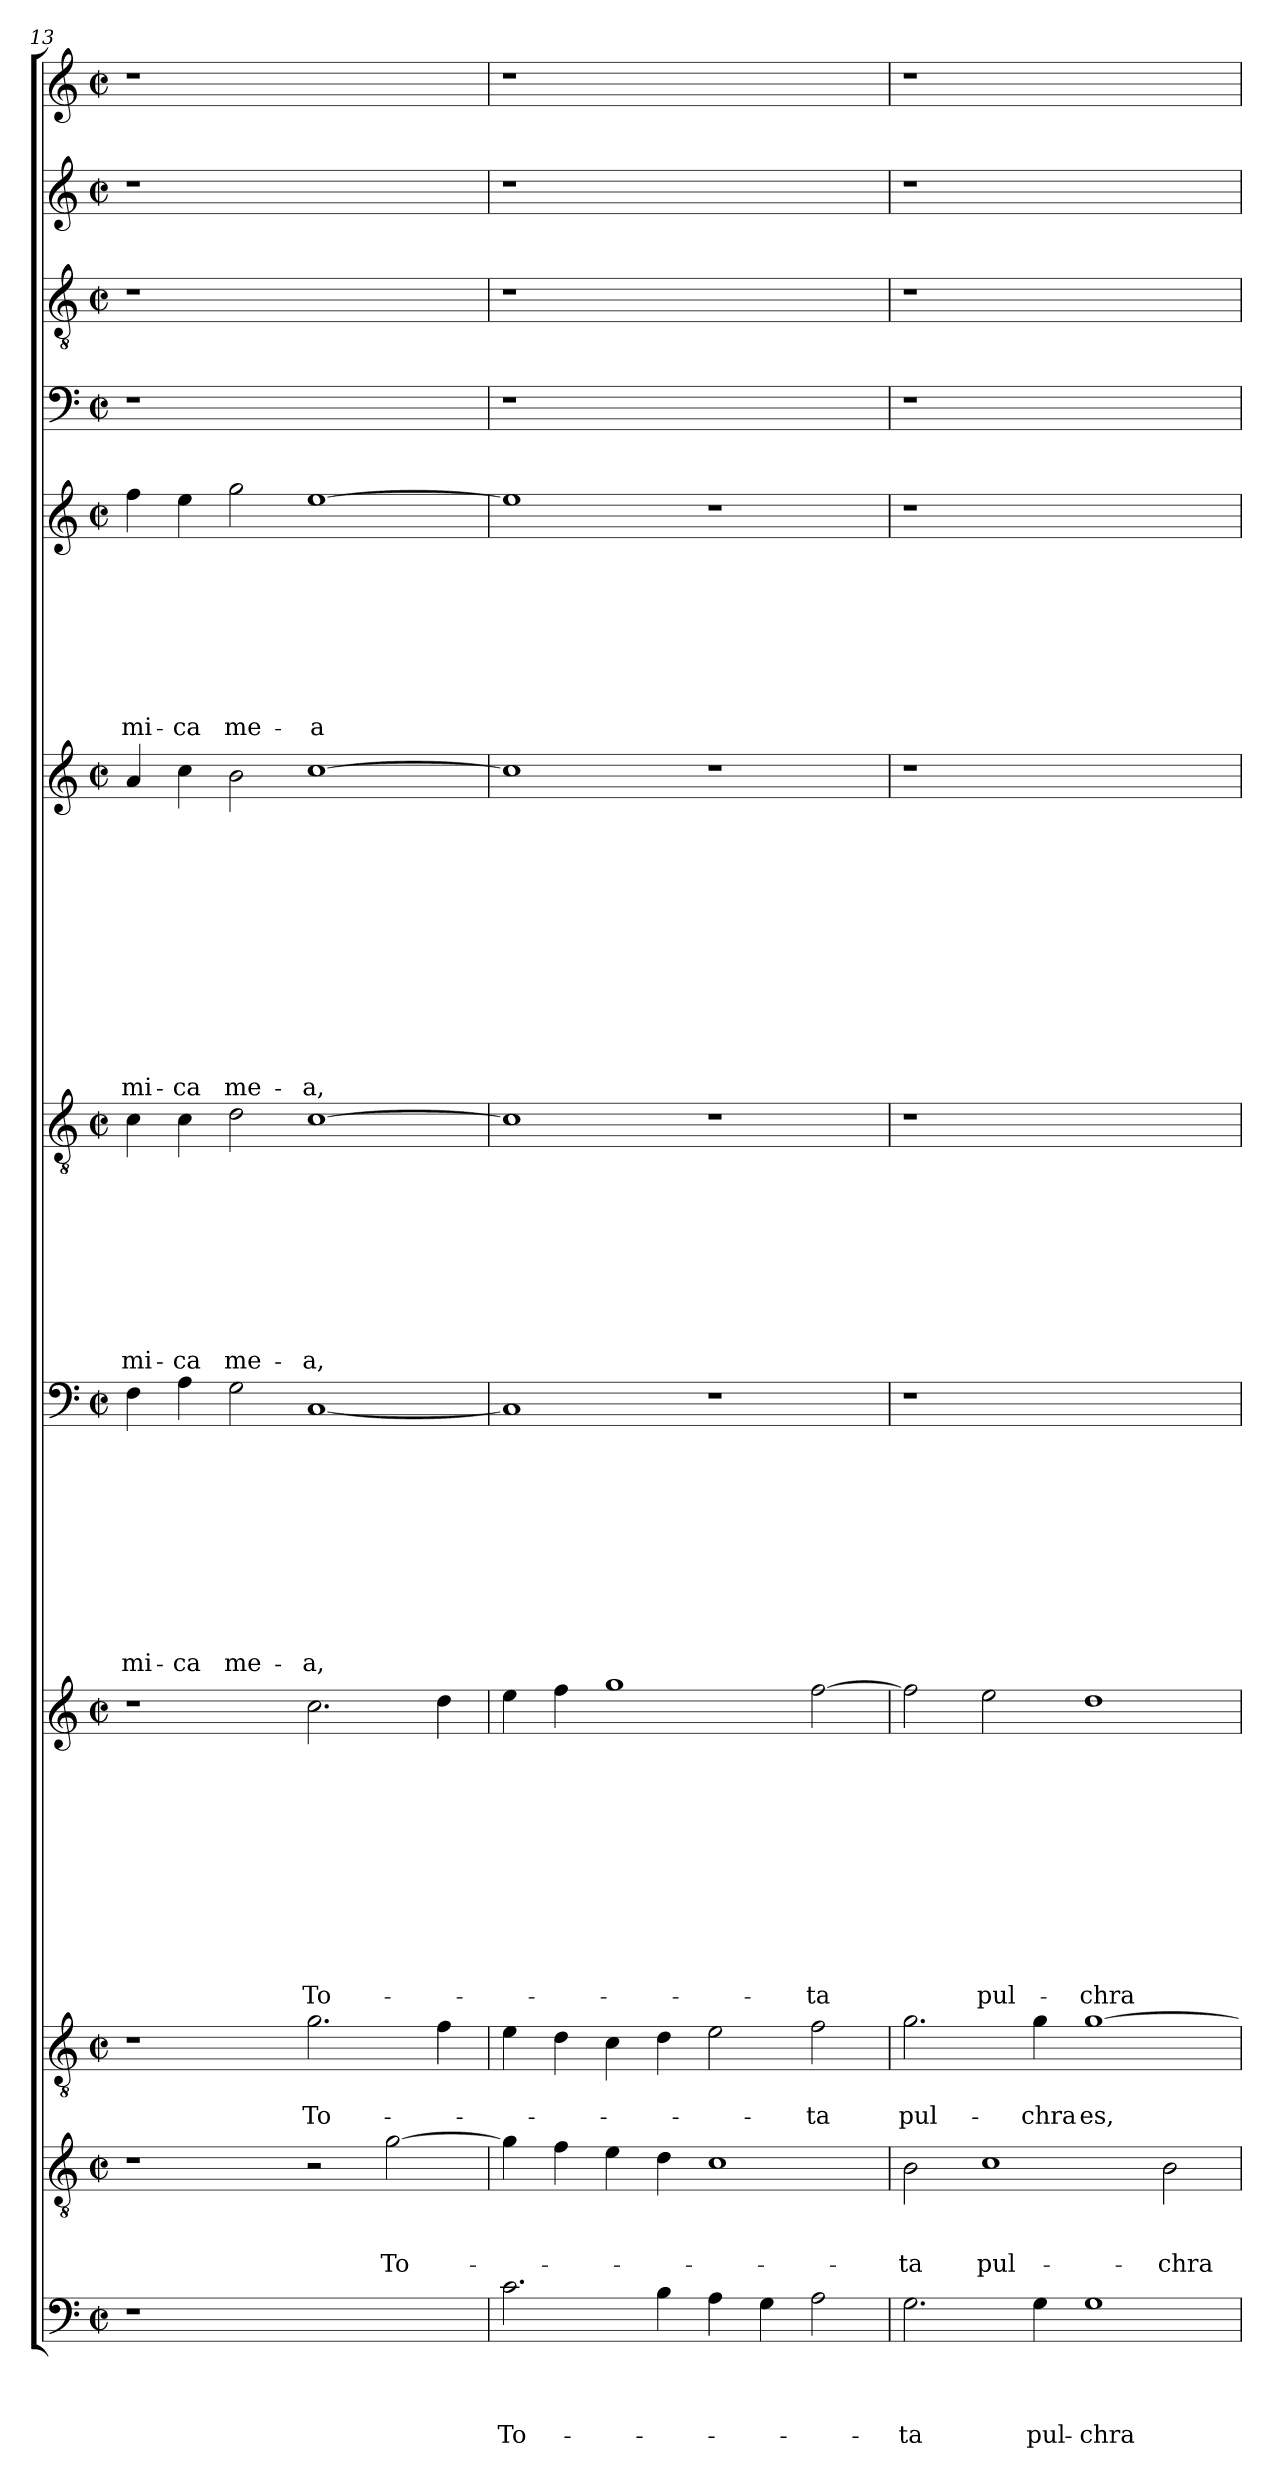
**kern	**text	**text	**text	**text	**kern	**text	**text	**text	**kern	**text	**text	**kern	**text	**text	**text	**text	**text	**text	**text	**text	**text	**text	**text	**kern	**text	**text	**text	**text	**text	**text	**text	**text	**text	**text	**kern	**text	**text	**text	**text	**text	**text	**text	**text	**text	**kern	**text	**text	**text	**text	**text	**text	**text	**text	**text	**text	**text	**text	**kern	**text	**text	**text	**text	**text	**text	**text	**text	**kern	**kern	**kern	**kern
*part12	*part12	*part12	*part12	*part12	*part11	*part11	*part11	*part11	*part10	*part10	*part10	*part9	*part9	*part9	*part9	*part9	*part9	*part9	*part9	*part9	*part9	*part9	*part9	*part8	*part8	*part8	*part8	*part8	*part8	*part8	*part8	*part8	*part8	*part8	*part7	*part7	*part7	*part7	*part7	*part7	*part7	*part7	*part7	*part7	*part6	*part6	*part6	*part6	*part6	*part6	*part6	*part6	*part6	*part6	*part6	*part6	*part6	*part5	*part5	*part5	*part5	*part5	*part5	*part5	*part5	*part5	*part4	*part3	*part2	*part1
*staff12	*staff12	*staff12	*staff12	*staff12	*staff11	*staff11	*staff11	*staff11	*staff10	*staff10	*staff10	*staff9	*staff9	*staff9	*staff9	*staff9	*staff9	*staff9	*staff9	*staff9	*staff9	*staff9	*staff9	*staff8	*staff8	*staff8	*staff8	*staff8	*staff8	*staff8	*staff8	*staff8	*staff8	*staff8	*staff7	*staff7	*staff7	*staff7	*staff7	*staff7	*staff7	*staff7	*staff7	*staff7	*staff6	*staff6	*staff6	*staff6	*staff6	*staff6	*staff6	*staff6	*staff6	*staff6	*staff6	*staff6	*staff6	*staff5	*staff5	*staff5	*staff5	*staff5	*staff5	*staff5	*staff5	*staff5	*staff4	*staff3	*staff2	*staff1
*clefF4	*	*	*	*	*clefGv2	*	*	*	*clefGv2	*	*	*clefG2	*	*	*	*	*	*	*	*	*	*	*	*clefF4	*	*	*	*	*	*	*	*	*	*	*clefGv2	*	*	*	*	*	*	*	*	*	*clefG2	*	*	*	*	*	*	*	*	*	*	*	*	*clefG2	*	*	*	*	*	*	*	*	*clefF4	*clefGv2	*clefG2	*clefG2
*k[]	*	*	*	*	*k[]	*	*	*	*k[]	*	*	*k[]	*	*	*	*	*	*	*	*	*	*	*	*k[]	*	*	*	*	*	*	*	*	*	*	*k[]	*	*	*	*	*	*	*	*	*	*k[]	*	*	*	*	*	*	*	*	*	*	*	*	*k[]	*	*	*	*	*	*	*	*	*k[]	*k[]	*k[]	*k[]
*C:	*	*	*	*	*C:	*	*	*	*C:	*	*	*C:	*	*	*	*	*	*	*	*	*	*	*	*C:	*	*	*	*	*	*	*	*	*	*	*C:	*	*	*	*	*	*	*	*	*	*C:	*	*	*	*	*	*	*	*	*	*	*	*	*C:	*	*	*	*	*	*	*	*	*C:	*C:	*C:	*C:
*M2/2	*	*	*	*	*M2/2	*	*	*	*M2/2	*	*	*M2/2	*	*	*	*	*	*	*	*	*	*	*	*M2/2	*	*	*	*	*	*	*	*	*	*	*M2/2	*	*	*	*	*	*	*	*	*	*M2/2	*	*	*	*	*	*	*	*	*	*	*	*	*M2/2	*	*	*	*	*	*	*	*	*M2/2	*M2/2	*M2/2	*M2/2
*met(c|)	*	*	*	*	*met(c|)	*	*	*	*met(c|)	*	*	*met(c|)	*	*	*	*	*	*	*	*	*	*	*	*met(c|)	*	*	*	*	*	*	*	*	*	*	*met(c|)	*	*	*	*	*	*	*	*	*	*met(c|)	*	*	*	*	*	*	*	*	*	*	*	*	*met(c|)	*	*	*	*	*	*	*	*	*met(c|)	*met(c|)	*met(c|)	*met(c|)
=13	=13	=13	=13	=13	=13	=13	=13	=13	=13	=13	=13	=13	=13	=13	=13	=13	=13	=13	=13	=13	=13	=13	=13	=13	=13	=13	=13	=13	=13	=13	=13	=13	=13	=13	=13	=13	=13	=13	=13	=13	=13	=13	=13	=13	=13	=13	=13	=13	=13	=13	=13	=13	=13	=13	=13	=13	=13	=13	=13	=13	=13	=13	=13	=13	=13	=13	=13	=13	=13	=13
!	!	!	!	!	!	!	!	!	!	!	!	!	!	!	!	!	!	!	!	!	!	!	!	!	!	!	!	!	!	!	!	!	!	!LO:LY:b	!	!	!	!	!	!	!	!	!	!LO:LY:b	!	!	!	!	!	!	!	!	!	!	!	!	!LO:LY:b	!	!	!	!	!	!	!	!	!LO:LY:b	!	!	!	!
1r	.	.	.	.	1r	.	.	.	1r	.	.	1r	.	.	.	.	.	.	.	.	.	.	.	4F\	.	.	.	.	.	.	.	.	.	-mi-	4c\	.	.	.	.	.	.	.	.	-mi-	4a/	.	.	.	.	.	.	.	.	.	.	.	-mi-	4ff\	.	.	.	.	.	.	.	-mi-	1r	1r	1r	1r
!	!	!	!	!	!	!	!	!	!	!	!	!	!	!	!	!	!	!	!	!	!	!	!	!	!	!	!	!	!	!	!	!	!	!LO:LY:b	!	!	!	!	!	!	!	!	!	!LO:LY:b	!	!	!	!	!	!	!	!	!	!	!	!	!LO:LY:b	!	!	!	!	!	!	!	!	!LO:LY:b	!	!	!	!
.	.	.	.	.	.	.	.	.	.	.	.	.	.	.	.	.	.	.	.	.	.	.	.	4A\	.	.	.	.	.	.	.	.	.	-ca	4c\	.	.	.	.	.	.	.	.	-ca	4cc\	.	.	.	.	.	.	.	.	.	.	.	-ca	4ee\	.	.	.	.	.	.	.	-ca	.	.	.	.
!	!	!	!	!	!	!	!	!	!	!	!	!	!	!	!	!	!	!	!	!	!	!	!	!	!	!	!	!	!	!	!	!	!	!LO:LY:b	!	!	!	!	!	!	!	!	!	!LO:LY:b	!	!	!	!	!	!	!	!	!	!	!	!	!LO:LY:b	!	!	!	!	!	!	!	!	!LO:LY:b	!	!	!	!
.	.	.	.	.	.	.	.	.	.	.	.	.	.	.	.	.	.	.	.	.	.	.	.	2G\	.	.	.	.	.	.	.	.	.	me-	2d\	.	.	.	.	.	.	.	.	me-	2b\	.	.	.	.	.	.	.	.	.	.	.	me-	2gg\	.	.	.	.	.	.	.	me-	.	.	.	.
!	!	!	!	!	!	!	!	!	!	!	!LO:LY:b	!	!	!	!	!	!	!	!	!	!	!	!LO:LY:b	!	!	!	!	!	!	!	!	!	!	!LO:LY:b	!	!	!	!	!	!	!	!	!	!LO:LY:b	!	!	!	!	!	!	!	!	!	!	!	!	!LO:LY:b	!	!	!	!	!	!	!	!	!LO:LY:b	!	!	!	!
1ryy	.	.	.	.	2r	.	.	.	2.g\	.	To-	2.cc\	.	.	.	.	.	.	.	.	.	.	To-	[1C	.	.	.	.	.	.	.	.	.	-a,	[1c	.	.	.	.	.	.	.	.	-a,	[1cc	.	.	.	.	.	.	.	.	.	.	.	-a,	[1ee	.	.	.	.	.	.	.	-a	1ryy	1ryy	1ryy	1ryy
!	!	!	!	!	!	!	!	!LO:LY:b	!	!	!	!	!	!	!	!	!	!	!	!	!	!	!	!	!	!	!	!	!	!	!	!	!	!	!	!	!	!	!	!	!	!	!	!	!	!	!	!	!	!	!	!	!	!	!	!	!	!	!	!	!	!	!	!	!	!	!	!	!	!
.	.	.	.	.	[2g\	.	.	To-	.	.	.	.	.	.	.	.	.	.	.	.	.	.	.	.	.	.	.	.	.	.	.	.	.	.	.	.	.	.	.	.	.	.	.	.	.	.	.	.	.	.	.	.	.	.	.	.	.	.	.	.	.	.	.	.	.	.	.	.	.	.
.	.	.	.	.	.	.	.	.	4f\	.	.	4dd\	.	.	.	.	.	.	.	.	.	.	.	.	.	.	.	.	.	.	.	.	.	.	.	.	.	.	.	.	.	.	.	.	.	.	.	.	.	.	.	.	.	.	.	.	.	.	.	.	.	.	.	.	.	.	.	.	.	.
=14	=14	=14	=14	=14	=14	=14	=14	=14	=14	=14	=14	=14	=14	=14	=14	=14	=14	=14	=14	=14	=14	=14	=14	=14	=14	=14	=14	=14	=14	=14	=14	=14	=14	=14	=14	=14	=14	=14	=14	=14	=14	=14	=14	=14	=14	=14	=14	=14	=14	=14	=14	=14	=14	=14	=14	=14	=14	=14	=14	=14	=14	=14	=14	=14	=14	=14	=14	=14	=14	=14
!	!	!	!	!LO:LY:b	!	!	!	!	!	!	!	!	!	!	!	!	!	!	!	!	!	!	!	!	!	!	!	!	!	!	!	!	!	!	!	!	!	!	!	!	!	!	!	!	!	!	!	!	!	!	!	!	!	!	!	!	!	!	!	!	!	!	!	!	!	!	!	!	!	!
2.c\	.	.	.	To-	4g\]	.	.	.	4e\	.	.	4ee\	.	.	.	.	.	.	.	.	.	.	.	1C]	.	.	.	.	.	.	.	.	.	.	1c]	.	.	.	.	.	.	.	.	.	1cc]	.	.	.	.	.	.	.	.	.	.	.	.	1ee]	.	.	.	.	.	.	.	.	1r	1r	1r	1r
.	.	.	.	.	4f\	.	.	.	4d\	.	.	4ff\	.	.	.	.	.	.	.	.	.	.	.	.	.	.	.	.	.	.	.	.	.	.	.	.	.	.	.	.	.	.	.	.	.	.	.	.	.	.	.	.	.	.	.	.	.	.	.	.	.	.	.	.	.	.	.	.	.	.
.	.	.	.	.	4e\	.	.	.	4c\	.	.	1gg	.	.	.	.	.	.	.	.	.	.	.	.	.	.	.	.	.	.	.	.	.	.	.	.	.	.	.	.	.	.	.	.	.	.	.	.	.	.	.	.	.	.	.	.	.	.	.	.	.	.	.	.	.	.	.	.	.	.
4B\	.	.	.	.	4d\	.	.	.	4d\	.	.	.	.	.	.	.	.	.	.	.	.	.	.	.	.	.	.	.	.	.	.	.	.	.	.	.	.	.	.	.	.	.	.	.	.	.	.	.	.	.	.	.	.	.	.	.	.	.	.	.	.	.	.	.	.	.	.	.	.	.
4A\	.	.	.	.	1c	.	.	.	2e\	.	.	.	.	.	.	.	.	.	.	.	.	.	.	1r	.	.	.	.	.	.	.	.	.	.	1r	.	.	.	.	.	.	.	.	.	1r	.	.	.	.	.	.	.	.	.	.	.	.	1r	.	.	.	.	.	.	.	.	1ryy	1ryy	1ryy	1ryy
4G\	.	.	.	.	.	.	.	.	.	.	.	.	.	.	.	.	.	.	.	.	.	.	.	.	.	.	.	.	.	.	.	.	.	.	.	.	.	.	.	.	.	.	.	.	.	.	.	.	.	.	.	.	.	.	.	.	.	.	.	.	.	.	.	.	.	.	.	.	.	.
!	!	!	!	!	!	!	!	!	!	!	!LO:LY:b	!	!	!	!	!	!	!	!	!	!	!	!LO:LY:b	!	!	!	!	!	!	!	!	!	!	!	!	!	!	!	!	!	!	!	!	!	!	!	!	!	!	!	!	!	!	!	!	!	!	!	!	!	!	!	!	!	!	!	!	!	!	!
2A\	.	.	.	.	.	.	.	.	2f\	.	-ta	[2ff\	.	.	.	.	.	.	.	.	.	.	-ta	.	.	.	.	.	.	.	.	.	.	.	.	.	.	.	.	.	.	.	.	.	.	.	.	.	.	.	.	.	.	.	.	.	.	.	.	.	.	.	.	.	.	.	.	.	.	.
=15	=15	=15	=15	=15	=15	=15	=15	=15	=15	=15	=15	=15	=15	=15	=15	=15	=15	=15	=15	=15	=15	=15	=15	=15	=15	=15	=15	=15	=15	=15	=15	=15	=15	=15	=15	=15	=15	=15	=15	=15	=15	=15	=15	=15	=15	=15	=15	=15	=15	=15	=15	=15	=15	=15	=15	=15	=15	=15	=15	=15	=15	=15	=15	=15	=15	=15	=15	=15	=15	=15
!	!	!	!	!LO:LY:b	!	!	!	!LO:LY:b	!	!	!LO:LY:b	!	!	!	!	!	!	!	!	!	!	!	!	!	!	!	!	!	!	!	!	!	!	!	!	!	!	!	!	!	!	!	!	!	!	!	!	!	!	!	!	!	!	!	!	!	!	!	!	!	!	!	!	!	!	!	!	!	!	!
2.G\	.	.	.	-ta	2B\	.	.	-ta	2.g\	.	pul-	2ff\]	.	.	.	.	.	.	.	.	.	.	.	1r	.	.	.	.	.	.	.	.	.	.	1r	.	.	.	.	.	.	.	.	.	1r	.	.	.	.	.	.	.	.	.	.	.	.	1r	.	.	.	.	.	.	.	.	1r	1r	1r	1r
!	!	!	!	!	!	!	!	!LO:LY:b	!	!	!	!	!	!	!	!	!	!	!	!	!	!	!LO:LY:b	!	!	!	!	!	!	!	!	!	!	!	!	!	!	!	!	!	!	!	!	!	!	!	!	!	!	!	!	!	!	!	!	!	!	!	!	!	!	!	!	!	!	!	!	!	!	!
.	.	.	.	.	1c	.	.	pul-	.	.	.	2ee\	.	.	.	.	.	.	.	.	.	.	pul-	.	.	.	.	.	.	.	.	.	.	.	.	.	.	.	.	.	.	.	.	.	.	.	.	.	.	.	.	.	.	.	.	.	.	.	.	.	.	.	.	.	.	.	.	.	.	.
!	!	!	!	!LO:LY:b	!	!	!	!	!	!	!LO:LY:b	!	!	!	!	!	!	!	!	!	!	!	!	!	!	!	!	!	!	!	!	!	!	!	!	!	!	!	!	!	!	!	!	!	!	!	!	!	!	!	!	!	!	!	!	!	!	!	!	!	!	!	!	!	!	!	!	!	!	!
4G\	.	.	.	pul-	.	.	.	.	4g\	.	-chra	.	.	.	.	.	.	.	.	.	.	.	.	.	.	.	.	.	.	.	.	.	.	.	.	.	.	.	.	.	.	.	.	.	.	.	.	.	.	.	.	.	.	.	.	.	.	.	.	.	.	.	.	.	.	.	.	.	.	.
!	!	!	!	!LO:LY:b	!	!	!	!	!	!	!LO:LY:b	!	!	!	!	!	!	!	!	!	!	!	!LO:LY:b	!	!	!	!	!	!	!	!	!	!	!	!	!	!	!	!	!	!	!	!	!	!	!	!	!	!	!	!	!	!	!	!	!	!	!	!	!	!	!	!	!	!	!	!	!	!	!
1G	.	.	.	-chra	.	.	.	.	[1g	.	es,	1dd	.	.	.	.	.	.	.	.	.	.	-chra	1ryy	.	.	.	.	.	.	.	.	.	.	1ryy	.	.	.	.	.	.	.	.	.	1ryy	.	.	.	.	.	.	.	.	.	.	.	.	1ryy	.	.	.	.	.	.	.	.	1ryy	1ryy	1ryy	1ryy
!	!	!	!	!	!	!	!	!LO:LY:b	!	!	!	!	!	!	!	!	!	!	!	!	!	!	!	!	!	!	!	!	!	!	!	!	!	!	!	!	!	!	!	!	!	!	!	!	!	!	!	!	!	!	!	!	!	!	!	!	!	!	!	!	!	!	!	!	!	!	!	!	!	!
.	.	.	.	.	2B\	.	.	-chra	.	.	.	.	.	.	.	.	.	.	.	.	.	.	.	.	.	.	.	.	.	.	.	.	.	.	.	.	.	.	.	.	.	.	.	.	.	.	.	.	.	.	.	.	.	.	.	.	.	.	.	.	.	.	.	.	.	.	.	.	.	.
=	=	=	=	=	=	=	=	=	=	=	=	=	=	=	=	=	=	=	=	=	=	=	=	=	=	=	=	=	=	=	=	=	=	=	=	=	=	=	=	=	=	=	=	=	=	=	=	=	=	=	=	=	=	=	=	=	=	=	=	=	=	=	=	=	=	=	=	=	=	=
*-	*-	*-	*-	*-	*-	*-	*-	*-	*-	*-	*-	*-	*-	*-	*-	*-	*-	*-	*-	*-	*-	*-	*-	*-	*-	*-	*-	*-	*-	*-	*-	*-	*-	*-	*-	*-	*-	*-	*-	*-	*-	*-	*-	*-	*-	*-	*-	*-	*-	*-	*-	*-	*-	*-	*-	*-	*-	*-	*-	*-	*-	*-	*-	*-	*-	*-	*-	*-	*-	*-
